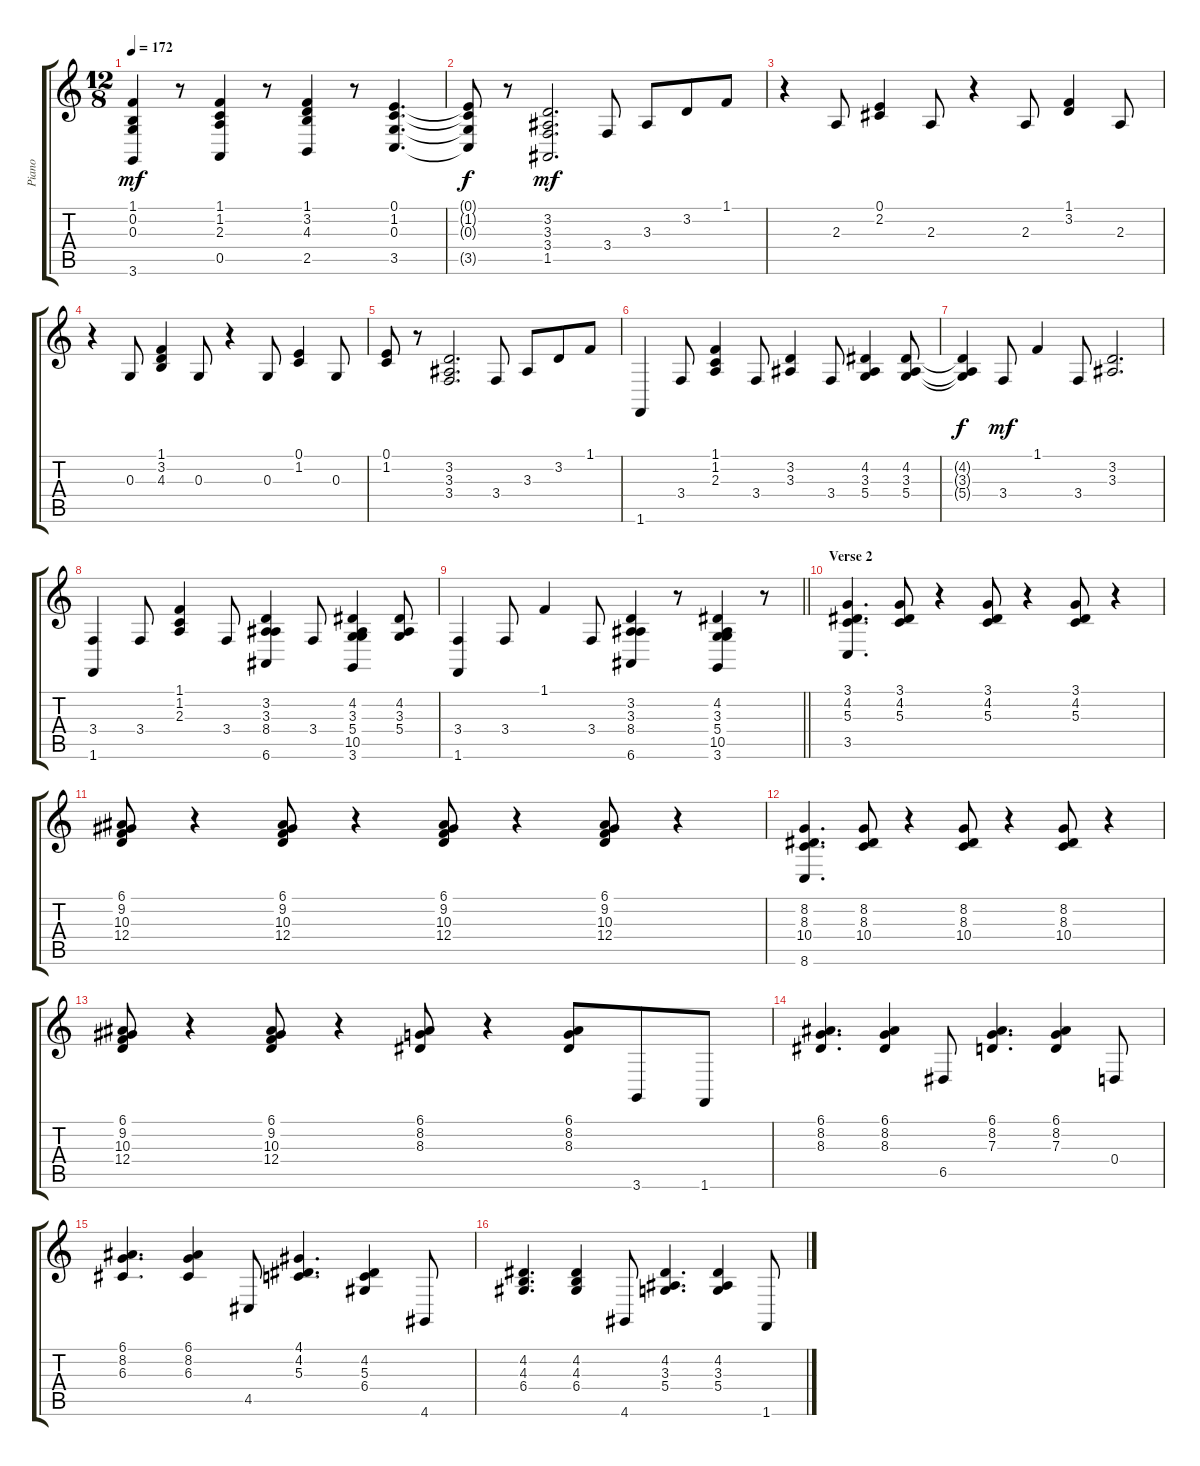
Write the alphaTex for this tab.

\track ("Piano" "Piano") {instrument brightacousticpiano}
\staff {score tabs}
\tuning (E4 B3 G3 D3 A2 E2) {hide}
\ts (12 8)
\tempo 172
\clef g2
\ks c
(1.1 0.2 0.3 3.6).4{dy mf} r.8 (1.1 1.2 2.3 0.5).4 r.8 (1.1 3.2 4.3 2.5).4 r.8 (0.1 1.2 0.3 3.5).4{d} |
(0.1{t} 1.2{t} 0.3{t} 3.5{t}).8{dy f} r.8 (3.2 3.3 3.4 1.5).2{d dy mf} 3.4.8 3.3.8 3.2.8 1.1.8 |
r.4 2.3.8 (0.1 2.2).4 2.3.8 r.4 2.3.8 (1.1 3.2).4 2.3.8 |
r.4 0.3.8 (1.1 3.2 4.3).4 0.3.8 r.4 0.3.8 (0.1 1.2).4 0.3.8 |
(0.1 1.2).8 r.8 (3.2 3.3 3.4).2{d} 3.4.8 3.3.8 3.2.8 1.1.8 |
1.6.4 3.4.8 (1.1 1.2 2.3).4 3.4.8 (3.2 3.3).4 3.4.8 (4.2 3.3 5.4).4 (4.2 3.3 5.4).8 |
(4.2{t} 3.3{t} 5.4{t}).4{dy f} 3.4.8{dy mf} 1.1.4 3.4.8 (3.2 3.3).2{d} |
(3.4 1.6).4 3.4.8 (1.1 1.2 2.3).4 3.4.8 (3.2 3.3 8.4 6.6).4 3.4.8 (4.2 3.3 5.4 10.5 3.6).4 (4.2 3.3 5.4).8 |
\barLineRight lightlight
(3.4 1.6).4 3.4.8 1.1.4 3.4.8 (3.2 3.3 8.4 6.6).4 r.8 (4.2 3.3 5.4 10.5 3.6).4 r.8 |
\section ("" "Verse 2")
(3.1 4.2 5.3 3.5).4{d} (3.1 4.2 5.3).8 r.4 (3.1 4.2 5.3).8 r.4 (3.1 4.2 5.3).8 r.4 |
(6.1 9.2 10.3 12.4).8 r.4 (6.1 9.2 10.3 12.4).8 r.4 (6.1 9.2 10.3 12.4).8 r.4 (6.1 9.2 10.3 12.4).8 r.4 |
(8.2 8.3 10.4 8.6).4{d} (8.2 8.3 10.4).8 r.4 (8.2 8.3 10.4).8 r.4 (8.2 8.3 10.4).8 r.4 |
(6.1 9.2 10.3 12.4).8 r.4 (6.1 9.2 10.3 12.4).8 r.4 (6.1 8.2 8.3).8 r.4 (6.1 8.2 8.3).8 3.6.8 1.6.8 |
(6.1 8.2 8.3).4{d} (6.1 8.2 8.3).4 6.5.8 (6.1 8.2 7.3).4{d} (6.1 8.2 7.3).4 0.4.8 |
(6.1 8.2 6.3).4{d} (6.1 8.2 6.3).4 4.5.8 (4.1 4.2 5.3).4{d} (4.2 5.3 6.4).4 4.6.8 |
(4.2 4.3 6.4).4{d} (4.2 4.3 6.4).4 4.6.8 (4.2 3.3 5.4).4{d} (4.2 3.3 5.4).4 1.6.8
